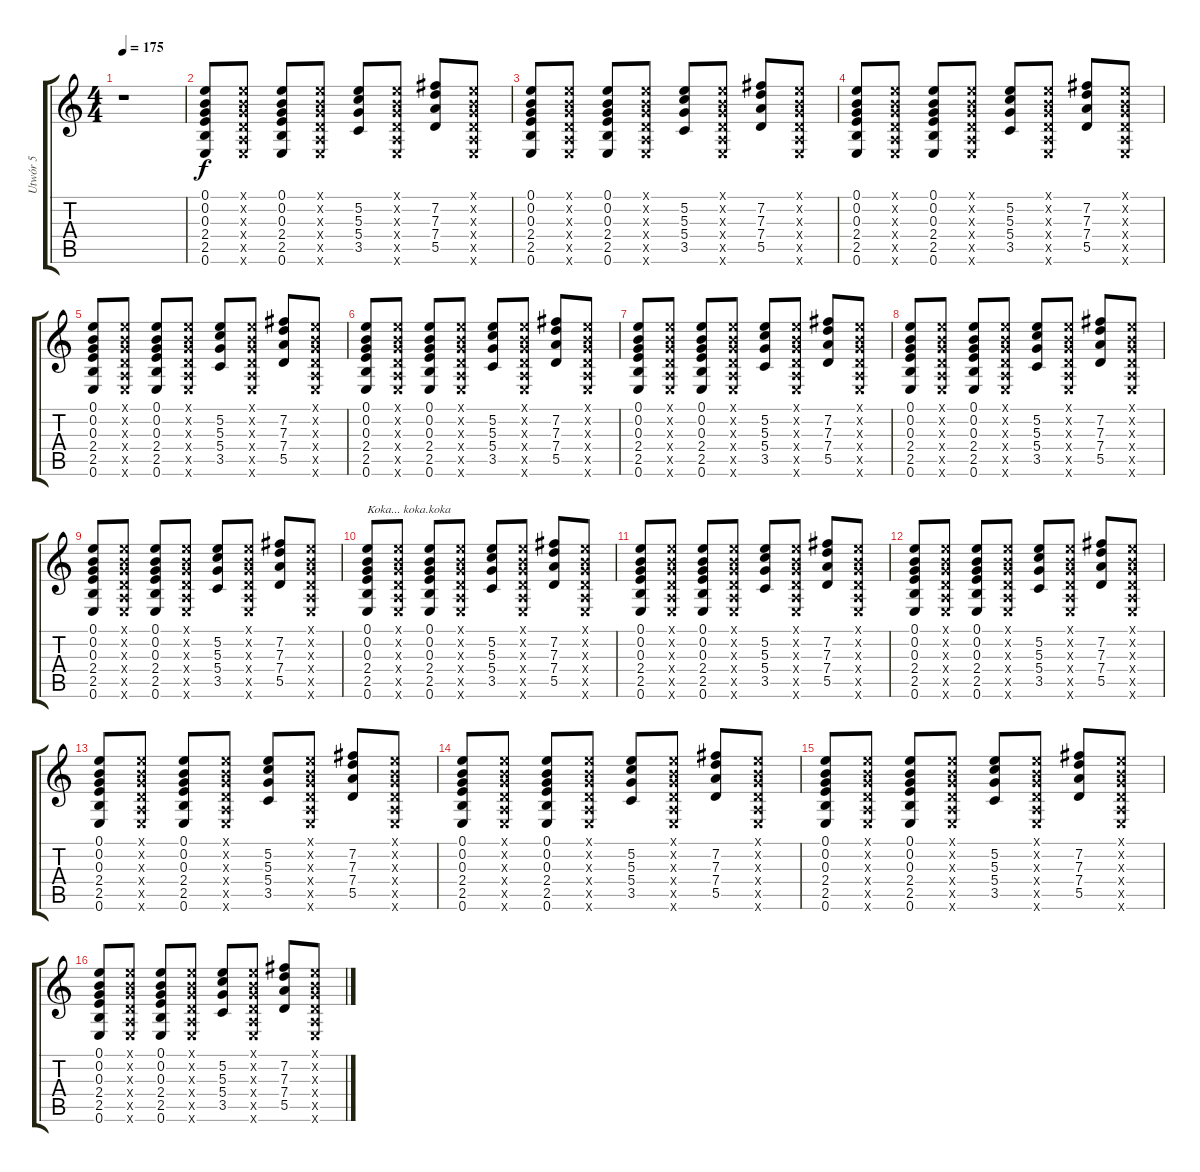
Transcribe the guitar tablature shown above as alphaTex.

\track ("Utwór 5" "Utwór 5") {instrument distortionguitar}
\staff {score tabs}
\tuning (E4 B3 G3 D3 A2 E2) {hide}
\ts (4 4)
\tempo 175
\clef g2
\ks c
r.1{dy f instrument distortionguitar} |
(0.1 0.2 0.3 2.4 2.5 0.6).8 (0.1{x} 0.2{x} 0.3{x} 0.4{x} 0.5{x} 0.6{x}).8 (0.1 0.2 0.3 2.4 2.5 0.6).8 (0.1{x} 0.2{x} 0.3{x} 0.4{x} 0.5{x} 0.6{x}).8 (5.2 5.3 5.4 3.5).8 (0.1{x} 0.2{x} 0.3{x} 0.4{x} 0.5{x} 0.6{x}).8 (7.2 7.3 7.4 5.5).8 (0.1{x} 0.2{x} 0.3{x} 0.4{x} 0.5{x} 0.6{x}).8 |
(0.1 0.2 0.3 2.4 2.5 0.6).8 (0.1{x} 0.2{x} 0.3{x} 0.4{x} 0.5{x} 0.6{x}).8 (0.1 0.2 0.3 2.4 2.5 0.6).8 (0.1{x} 0.2{x} 0.3{x} 0.4{x} 0.5{x} 0.6{x}).8 (5.2 5.3 5.4 3.5).8 (0.1{x} 0.2{x} 0.3{x} 0.4{x} 0.5{x} 0.6{x}).8 (7.2 7.3 7.4 5.5).8 (0.1{x} 0.2{x} 0.3{x} 0.4{x} 0.5{x} 0.6{x}).8 |
(0.1 0.2 0.3 2.4 2.5 0.6).8 (0.1{x} 0.2{x} 0.3{x} 0.4{x} 0.5{x} 0.6{x}).8 (0.1 0.2 0.3 2.4 2.5 0.6).8 (0.1{x} 0.2{x} 0.3{x} 0.4{x} 0.5{x} 0.6{x}).8 (5.2 5.3 5.4 3.5).8 (0.1{x} 0.2{x} 0.3{x} 0.4{x} 0.5{x} 0.6{x}).8 (7.2 7.3 7.4 5.5).8 (0.1{x} 0.2{x} 0.3{x} 0.4{x} 0.5{x} 0.6{x}).8 |
(0.1 0.2 0.3 2.4 2.5 0.6).8 (0.1{x} 0.2{x} 0.3{x} 0.4{x} 0.5{x} 0.6{x}).8 (0.1 0.2 0.3 2.4 2.5 0.6).8 (0.1{x} 0.2{x} 0.3{x} 0.4{x} 0.5{x} 0.6{x}).8 (5.2 5.3 5.4 3.5).8 (0.1{x} 0.2{x} 0.3{x} 0.4{x} 0.5{x} 0.6{x}).8 (7.2 7.3 7.4 5.5).8 (0.1{x} 0.2{x} 0.3{x} 0.4{x} 0.5{x} 0.6{x}).8 |
(0.1 0.2 0.3 2.4 2.5 0.6).8 (0.1{x} 0.2{x} 0.3{x} 0.4{x} 0.5{x} 0.6{x}).8 (0.1 0.2 0.3 2.4 2.5 0.6).8 (0.1{x} 0.2{x} 0.3{x} 0.4{x} 0.5{x} 0.6{x}).8 (5.2 5.3 5.4 3.5).8 (0.1{x} 0.2{x} 0.3{x} 0.4{x} 0.5{x} 0.6{x}).8 (7.2 7.3 7.4 5.5).8 (0.1{x} 0.2{x} 0.3{x} 0.4{x} 0.5{x} 0.6{x}).8 |
(0.1 0.2 0.3 2.4 2.5 0.6).8 (0.1{x} 0.2{x} 0.3{x} 0.4{x} 0.5{x} 0.6{x}).8 (0.1 0.2 0.3 2.4 2.5 0.6).8 (0.1{x} 0.2{x} 0.3{x} 0.4{x} 0.5{x} 0.6{x}).8 (5.2 5.3 5.4 3.5).8 (0.1{x} 0.2{x} 0.3{x} 0.4{x} 0.5{x} 0.6{x}).8 (7.2 7.3 7.4 5.5).8 (0.1{x} 0.2{x} 0.3{x} 0.4{x} 0.5{x} 0.6{x}).8 |
(0.1 0.2 0.3 2.4 2.5 0.6).8 (0.1{x} 0.2{x} 0.3{x} 0.4{x} 0.5{x} 0.6{x}).8 (0.1 0.2 0.3 2.4 2.5 0.6).8 (0.1{x} 0.2{x} 0.3{x} 0.4{x} 0.5{x} 0.6{x}).8 (5.2 5.3 5.4 3.5).8 (0.1{x} 0.2{x} 0.3{x} 0.4{x} 0.5{x} 0.6{x}).8 (7.2 7.3 7.4 5.5).8 (0.1{x} 0.2{x} 0.3{x} 0.4{x} 0.5{x} 0.6{x}).8 |
(0.1 0.2 0.3 2.4 2.5 0.6).8 (0.1{x} 0.2{x} 0.3{x} 0.4{x} 0.5{x} 0.6{x}).8 (0.1 0.2 0.3 2.4 2.5 0.6).8 (0.1{x} 0.2{x} 0.3{x} 0.4{x} 0.5{x} 0.6{x}).8 (5.2 5.3 5.4 3.5).8 (0.1{x} 0.2{x} 0.3{x} 0.4{x} 0.5{x} 0.6{x}).8 (7.2 7.3 7.4 5.5).8 (0.1{x} 0.2{x} 0.3{x} 0.4{x} 0.5{x} 0.6{x}).8 |
(0.1 0.2 0.3 2.4 2.5 0.6).8{txt "Koka... koka.koka"} (0.1{x} 0.2{x} 0.3{x} 0.4{x} 0.5{x} 0.6{x}).8 (0.1 0.2 0.3 2.4 2.5 0.6).8 (0.1{x} 0.2{x} 0.3{x} 0.4{x} 0.5{x} 0.6{x}).8 (5.2 5.3 5.4 3.5).8 (0.1{x} 0.2{x} 0.3{x} 0.4{x} 0.5{x} 0.6{x}).8 (7.2 7.3 7.4 5.5).8 (0.1{x} 0.2{x} 0.3{x} 0.4{x} 0.5{x} 0.6{x}).8 |
(0.1 0.2 0.3 2.4 2.5 0.6).8 (0.1{x} 0.2{x} 0.3{x} 0.4{x} 0.5{x} 0.6{x}).8 (0.1 0.2 0.3 2.4 2.5 0.6).8 (0.1{x} 0.2{x} 0.3{x} 0.4{x} 0.5{x} 0.6{x}).8 (5.2 5.3 5.4 3.5).8 (0.1{x} 0.2{x} 0.3{x} 0.4{x} 0.5{x} 0.6{x}).8 (7.2 7.3 7.4 5.5).8 (0.1{x} 0.2{x} 0.3{x} 0.4{x} 0.5{x} 0.6{x}).8 |
(0.1 0.2 0.3 2.4 2.5 0.6).8 (0.1{x} 0.2{x} 0.3{x} 0.4{x} 0.5{x} 0.6{x}).8 (0.1 0.2 0.3 2.4 2.5 0.6).8 (0.1{x} 0.2{x} 0.3{x} 0.4{x} 0.5{x} 0.6{x}).8 (5.2 5.3 5.4 3.5).8 (0.1{x} 0.2{x} 0.3{x} 0.4{x} 0.5{x} 0.6{x}).8 (7.2 7.3 7.4 5.5).8 (0.1{x} 0.2{x} 0.3{x} 0.4{x} 0.5{x} 0.6{x}).8 |
(0.1 0.2 0.3 2.4 2.5 0.6).8 (0.1{x} 0.2{x} 0.3{x} 0.4{x} 0.5{x} 0.6{x}).8 (0.1 0.2 0.3 2.4 2.5 0.6).8 (0.1{x} 0.2{x} 0.3{x} 0.4{x} 0.5{x} 0.6{x}).8 (5.2 5.3 5.4 3.5).8 (0.1{x} 0.2{x} 0.3{x} 0.4{x} 0.5{x} 0.6{x}).8 (7.2 7.3 7.4 5.5).8 (0.1{x} 0.2{x} 0.3{x} 0.4{x} 0.5{x} 0.6{x}).8 |
(0.1 0.2 0.3 2.4 2.5 0.6).8 (0.1{x} 0.2{x} 0.3{x} 0.4{x} 0.5{x} 0.6{x}).8 (0.1 0.2 0.3 2.4 2.5 0.6).8 (0.1{x} 0.2{x} 0.3{x} 0.4{x} 0.5{x} 0.6{x}).8 (5.2 5.3 5.4 3.5).8 (0.1{x} 0.2{x} 0.3{x} 0.4{x} 0.5{x} 0.6{x}).8 (7.2 7.3 7.4 5.5).8 (0.1{x} 0.2{x} 0.3{x} 0.4{x} 0.5{x} 0.6{x}).8 |
(0.1 0.2 0.3 2.4 2.5 0.6).8 (0.1{x} 0.2{x} 0.3{x} 0.4{x} 0.5{x} 0.6{x}).8 (0.1 0.2 0.3 2.4 2.5 0.6).8 (0.1{x} 0.2{x} 0.3{x} 0.4{x} 0.5{x} 0.6{x}).8 (5.2 5.3 5.4 3.5).8 (0.1{x} 0.2{x} 0.3{x} 0.4{x} 0.5{x} 0.6{x}).8 (7.2 7.3 7.4 5.5).8 (0.1{x} 0.2{x} 0.3{x} 0.4{x} 0.5{x} 0.6{x}).8 |
(0.1 0.2 0.3 2.4 2.5 0.6).8 (0.1{x} 0.2{x} 0.3{x} 0.4{x} 0.5{x} 0.6{x}).8 (0.1 0.2 0.3 2.4 2.5 0.6).8 (0.1{x} 0.2{x} 0.3{x} 0.4{x} 0.5{x} 0.6{x}).8 (5.2 5.3 5.4 3.5).8 (0.1{x} 0.2{x} 0.3{x} 0.4{x} 0.5{x} 0.6{x}).8 (7.2 7.3 7.4 5.5).8 (0.1{x} 0.2{x} 0.3{x} 0.4{x} 0.5{x} 0.6{x}).8
